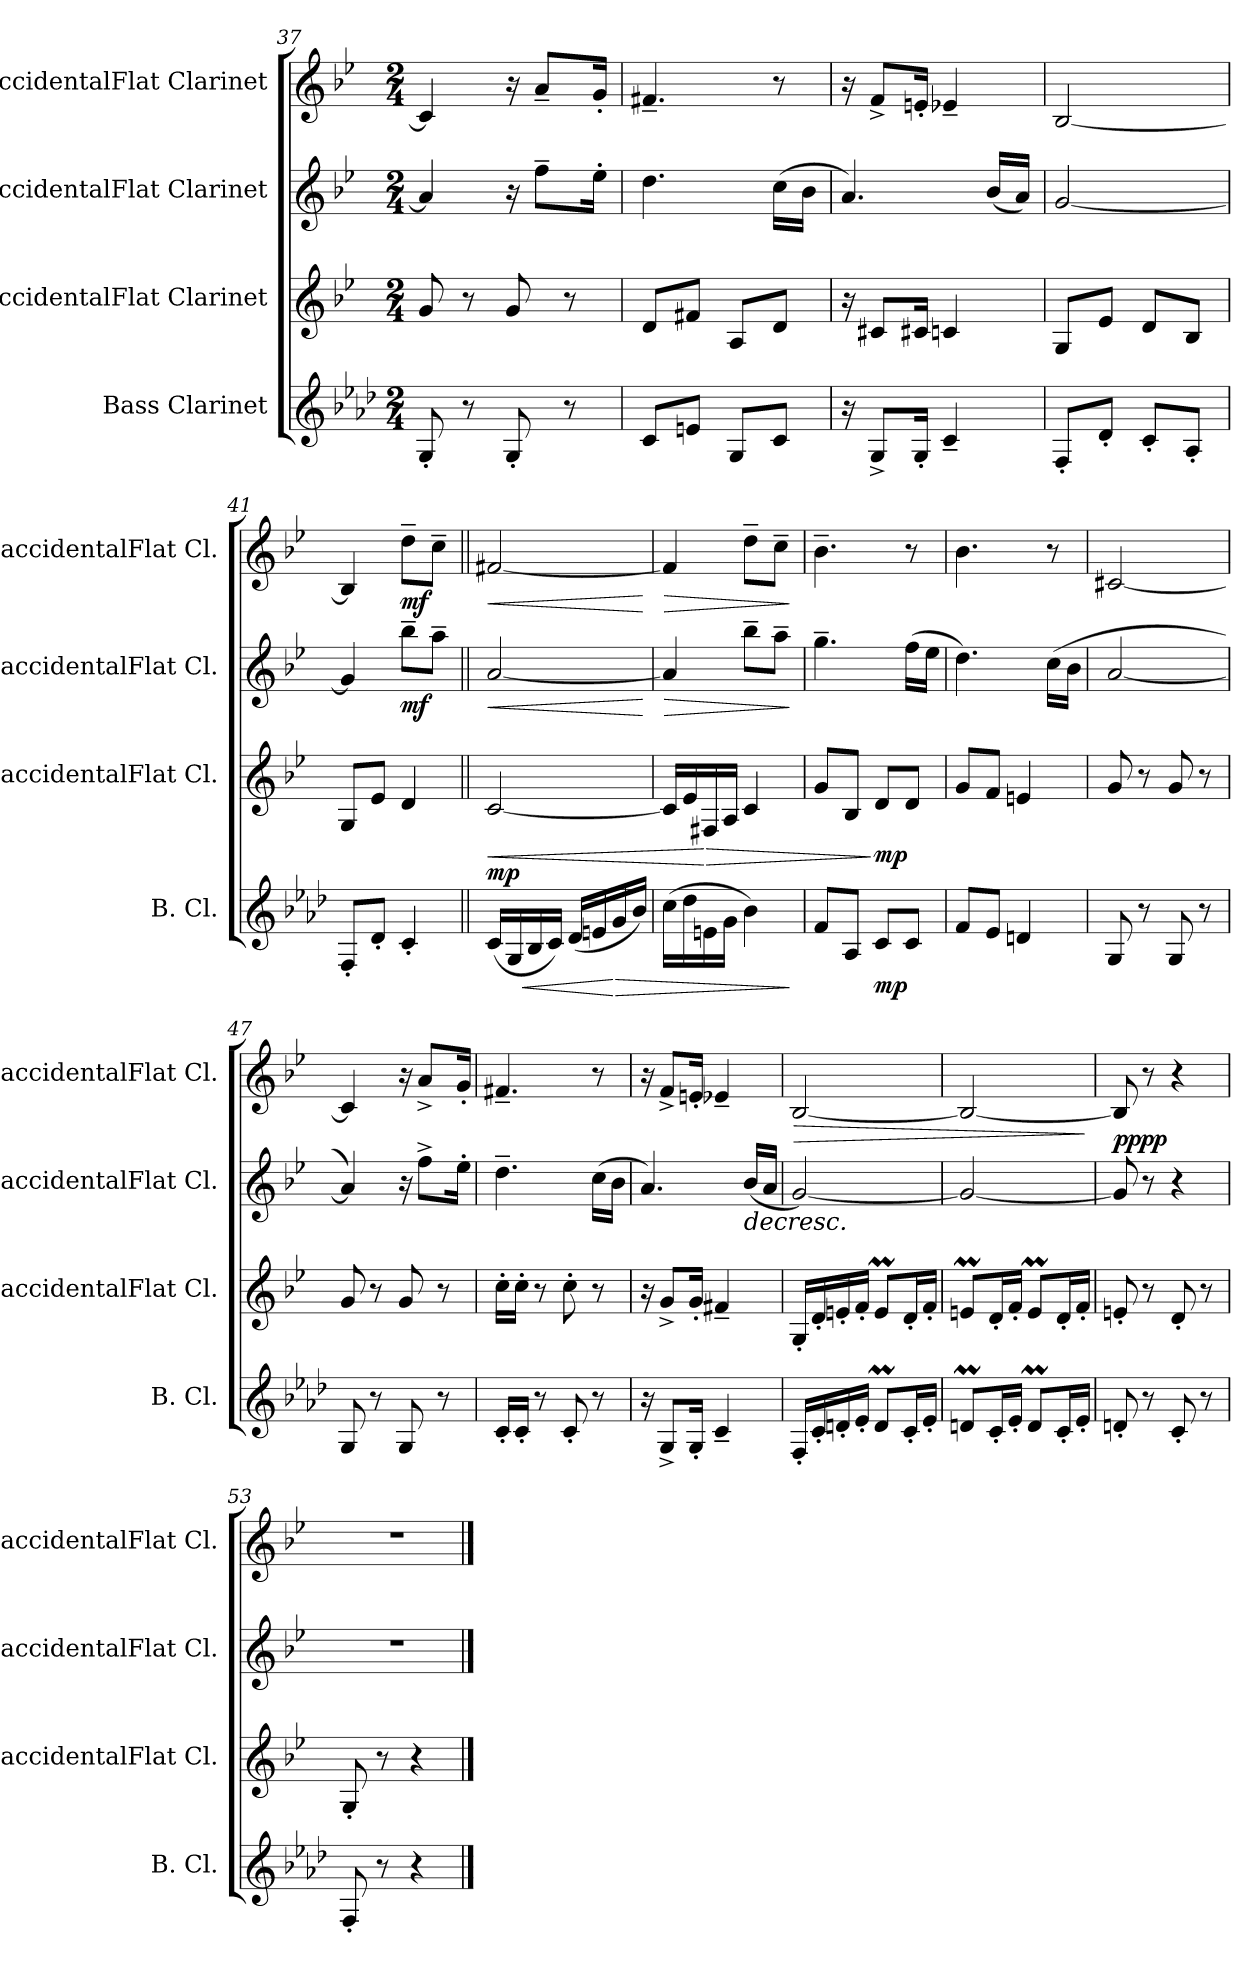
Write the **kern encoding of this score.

**kern	**dynam	**kern	**dynam	**kern	**dynam	**kern	**dynam
*part4	*part4	*part3	*part3	*part2	*part2	*part1	*part1
*staff4	*staff4	*staff3	*staff3	*staff2	*staff2	*staff1	*staff1
*I"Bass Clarinet	*	*I"BaccidentalFlat Clarinet	*	*I"BaccidentalFlat Clarinet	*	*I"BaccidentalFlat Clarinet	*
*I'B. Cl.	*	*I'BaccidentalFlat Cl.	*	*I'BaccidentalFlat Cl.	*	*I'BaccidentalFlat Cl.	*
!!LO:LB:g=z
*clefG2	*	*clefG2	*	*clefG2	*	*clefG2	*
*ITrd8c14	*	*ITrd1c2	*	*ITrd1c2	*	*ITrd1c2	*
*k[b-e-a-d-]	*	*k[b-e-a-d-]	*	*k[b-e-a-d-]	*	*k[b-e-a-d-]	*
*M2/4	*	*M2/4	*	*M2/4	*	*M2/4	*
=37	=37	=37	=37	=37	=37	=37	=37
8GG'/	.	8f/	.	4g/]	.	4B/]	.
8r	.	8r	.	.	.	.	.
8GG'/	.	8f/	.	16r	.	16r	.
.	.	.	.	8ee-~\L	.	8g~/L	.
8r	.	8r	.	.	.	.	.
.	.	.	.	16dd-'\Jk	.	16f'/Jk	.
=38	=38	=38	=38	=38	=38	=38	=38
8C/L	.	8c/L	.	4.cc\	.	4.en~/	.
8En/J	.	8en/J	.	.	.	.	.
8GG/L	.	8G/L	.	.	.	.	.
8C/J	.	8c/J	.	(16b-\LL	.	8r	.
.	.	.	.	16a-\JJ	.	.	.
=39	=39	=39	=39	=39	=39	=39	=39
16r	.	16r	.	4.g/)	.	16r	.
8GG^/L	.	8Bn/L	.	.	.	8e-^/L	.
16GG'/Jk	.	16Bn/Jk	.	.	.	16dn'/Jk	.
4C~/	.	4B-X/	.	.	.	4d-X~/	.
.	.	.	.	(16a-/LL	.	.	.
.	.	.	.	16g/JJ)	.	.	.
=40	=40	=40	=40	=40	=40	=40	=40
8FF'/L	.	8F/L	.	[2f/	.	[2A-/	.
8D-'/J	.	8d-/J	.	.	.	.	.
8C'/L	.	8c/L	.	.	.	.	.
8AA-'/J	.	8A-/J	.	.	.	.	.
=41	=41	=41	=41	=41	=41	=41	=41
8FF'/L	.	8F/L	.	4f/]	.	4A-/]	.
8D-'/J	.	8d-/J	.	.	.	.	.
!	!	!	!	!	!LO:DY:b	!	!LO:DY:b
4C'/	.	4c/	.	8aa-~\L	mf	8cc~\L	mf
.	.	.	.	8gg~\J	.	8b-~\J	.
!!LO:PB:g=z
=42||	=42||	=42||	=42||	=42||	=42||	=42||	=42||
!	!LO:HP:b	!	!LO:HP:b	!	!LO:HP:b	!	!LO:HP:b
!	!LO:DY:n=1:a	!	!	!	!	!	!
(16C/LL	< mp	[2B-/	<	[2g/	<	[2en/	<
16GG/	.	.	.	.	.	.	.
16BB-/	.	.	.	.	.	.	.
16C/JJ)	.	.	.	.	.	.	.
(16D-/LL	.	.	.	.	.	.	.
16En/	.	.	.	.	.	.	.
!	!LO:HP:n=1:b	!	!	!	!	!	!
16G/	[ >	.	.	.	.	.	.
16B-/JJ)	.	.	.	.	.	.	.
.	.	.	.	.	[	.	[
=43	=43	=43	=43	=43	=43	=43	=43
!	!	!	!	!	!LO:HP:b	!	!LO:HP:b
(16c\LL	.	16B-/LL]	.	4g/]	>	4e/]	>
16d-\	.	16d-/	.	.	.	.	.
!	!	!	!LO:HP:n=1:b	!	!	!	!
16En\	.	16En/	[ >	.	.	.	.
16G\JJ	.	16G/JJ	.	.	.	.	.
4B-\)	.	4B-/	.	8aa-~\L	.	8cc~\L	.
.	.	.	.	8gg~\J	.	8b-~\J	.
.	]	.	.	.	]	.	]
=44	=44	=44	=44	=44	=44	=44	=44
8F/L	.	8f/L	.	4.ff~\	.	4.a-~\	.
8AA-/J	.	8A-/J	.	.	.	.	.
!	!LO:DY:b	!	!LO:DY:n=1:b	!	!	!	!
8C/L	mp	8c/L	] mp	.	.	.	.
8C/J	.	8c/J	.	(16ee-\LL	.	8r	.
.	.	.	.	16dd-\JJ	.	.	.
=45	=45	=45	=45	=45	=45	=45	=45
8F/L	.	8f/L	.	4.cc\)	.	4.a-\	.
8E-/J	.	8e-/J	.	.	.	.	.
4Dn/	.	4dn/	.	.	.	.	.
.	.	.	.	(16b-\LL	.	8r	.
.	.	.	.	16a-\JJ	.	.	.
!!LO:LB:g=z
=46	=46	=46	=46	=46	=46	=46	=46
8GG/	.	8f/	.	[2g/	.	[2Bn/	.
8r	.	8r	.	.	.	.	.
8GG/	.	8f/	.	.	.	.	.
8r	.	8r	.	.	.	.	.
=47	=47	=47	=47	=47	=47	=47	=47
8GG/	.	8f/	.	4g/])	.	4B/]	.
8r	.	8r	.	.	.	.	.
8GG/	.	8f/	.	16r	.	16r	.
.	.	.	.	8ee-^\L	.	8g^/L	.
8r	.	8r	.	.	.	.	.
.	.	.	.	16dd-'\Jk	.	16f'/Jk	.
=48	=48	=48	=48	=48	=48	=48	=48
16C'/LL	.	16b-'\LL	.	4.cc~\	.	4.en~/	.
16C'/JJ	.	16b-'\JJ	.	.	.	.	.
8r	.	8r	.	.	.	.	.
8C'/	.	8b-'\	.	.	.	.	.
8r	.	8r	.	(16b-\LL	.	8r	.
.	.	.	.	16a-\JJ	.	.	.
=49	=49	=49	=49	=49	=49	=49	=49
16r	.	16r	.	4.g/)	.	16r	.
8GG^/L	.	8f^/L	.	.	.	8e-^/L	.
16GG'/Jk	.	16f'/Jk	.	.	.	16dn'/Jk	.
4C~/	.	4en~/	.	.	.	4d-X~/	.
!	!	!	!	!	!LO:HP:b	!	!
.	.	.	.	(16a-/LL	>	.	.
.	.	.	.	16g/JJ	.	.	.
!!LO:LB:g=z
=50	=50	=50	=50	=50	=50	=50	=50
!	!	!	!	!	!	!	!LO:HP:b
16FF'/LL	.	16F'/LL	.	[2f/)	.	[2A-/	>
16C'/	.	16c'/	.	.	.	.	.
16Dn'/	.	16dn'/	.	.	.	.	.
16E-'/JJ	.	16e-'/JJ	.	.	.	.	.
8Dm/L	.	8dm/L	.	.	.	.	.
16C'/L	.	16c'/L	.	.	.	.	.
16E-'/JJ	.	16e-'/JJ	.	.	.	.	.
=51	=51	=51	=51	=51	=51	=51	=51
8Dnm/L	.	8dnm/L	.	2f/_	.	2A-/_	.
16C'/L	.	16c'/L	.	.	.	.	.
16E-'/JJ	.	16e-'/JJ	.	.	.	.	.
8Dm/L	.	8dm/L	.	.	.	.	.
16C'/L	.	16c'/L	.	.	.	.	.
16E-'/JJ	.	16e-'/JJ	.	.	.	.	.
.	.	.	.	.	.	.	]
=52	=52	=52	=52	=52	=52	=52	=52
!	!	!	!	!	!LO:DY:b	!	!
!	!	!	!	!	!LO:DY:n=1:a	!	!
8Dn'/	.	8dn'/	.	8f/]	pp pp	8A-/]	.
8r	.	8r	.	8r	.	8r	.
8C'/	.	8c'/	.	4r	]	4r	.
8r	.	8r	.	.	.	.	.
=53	=53	=53	=53	=53	=53	=53	=53
8FF'/	.	8F'/	.	2r	.	2r	.
8r	.	8r	.	.	.	.	.
4r	.	4r	.	.	.	.	.
==	==	==	==	==	==	==	==
*-	*-	*-	*-	*-	*-	*-	*-
